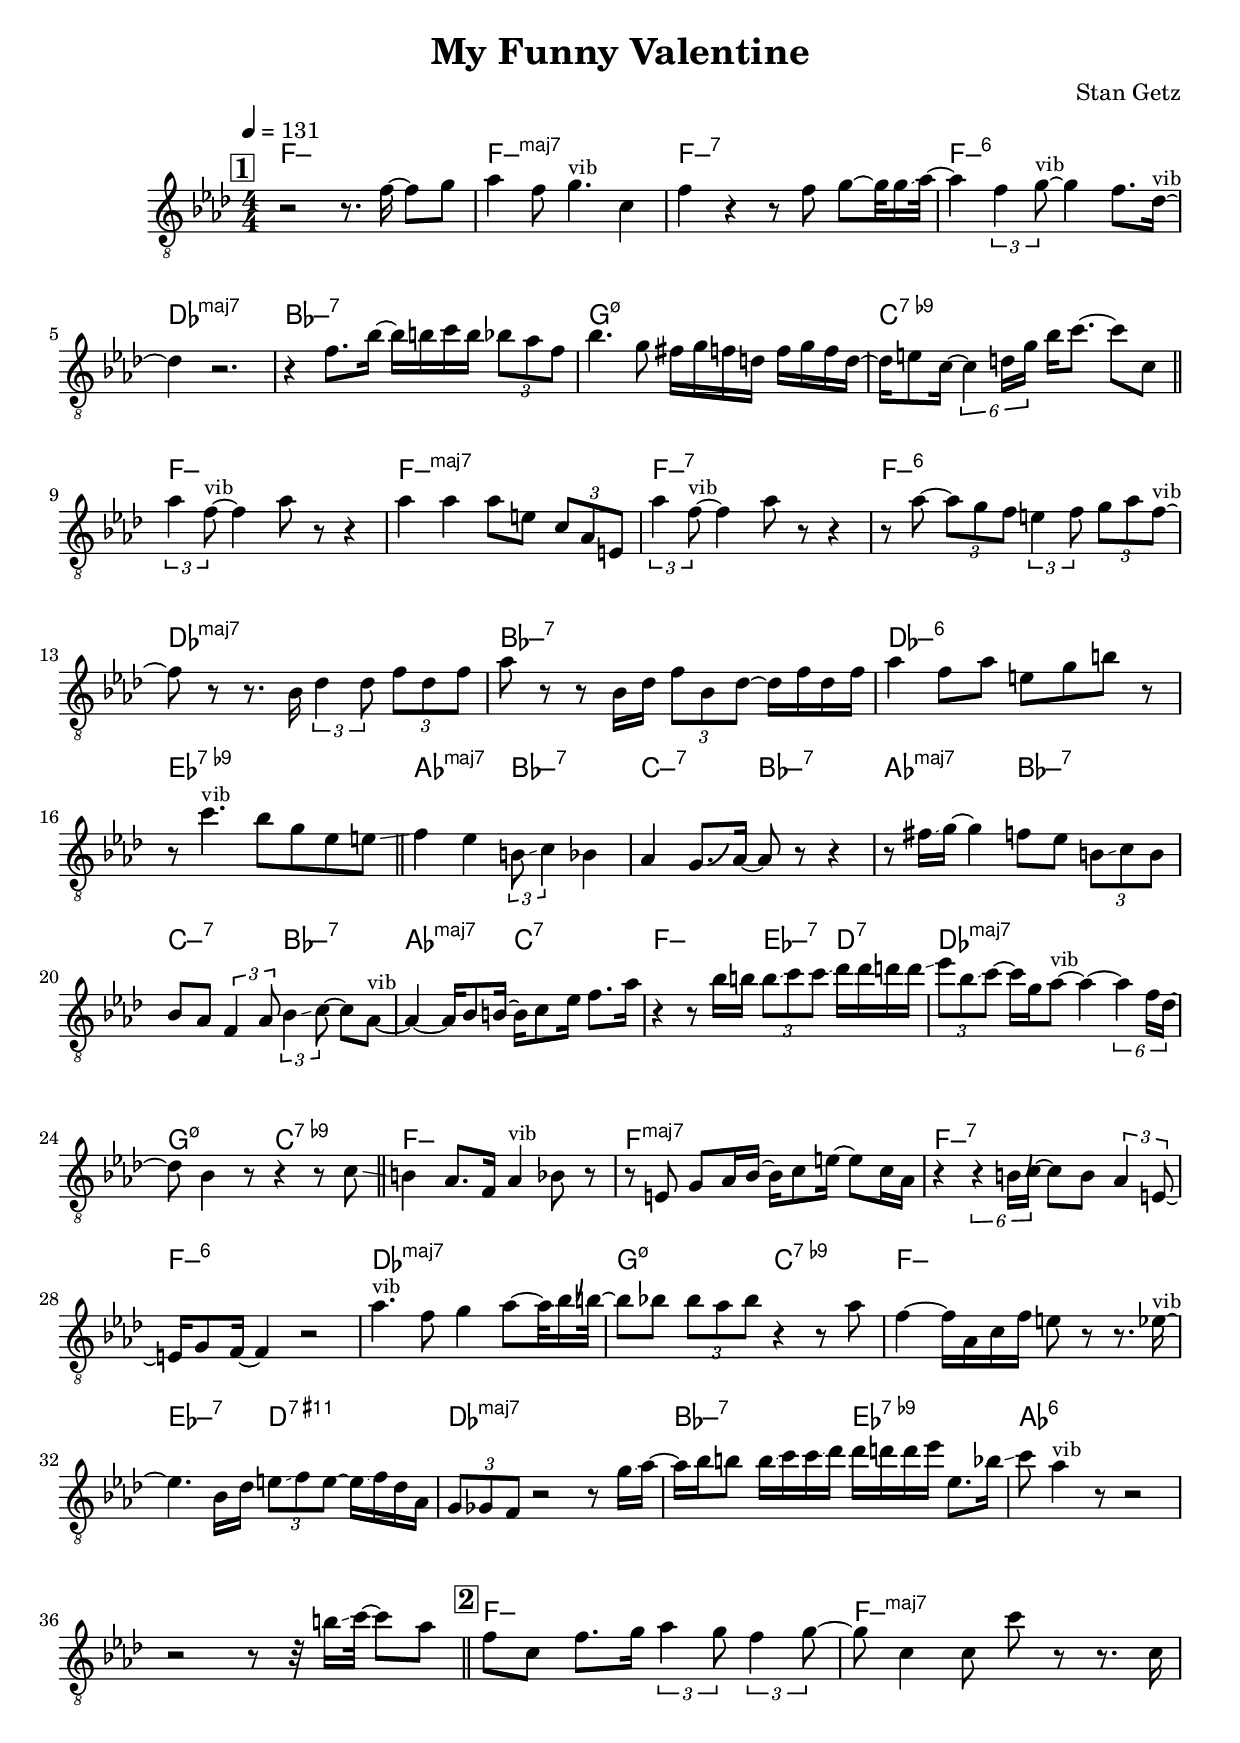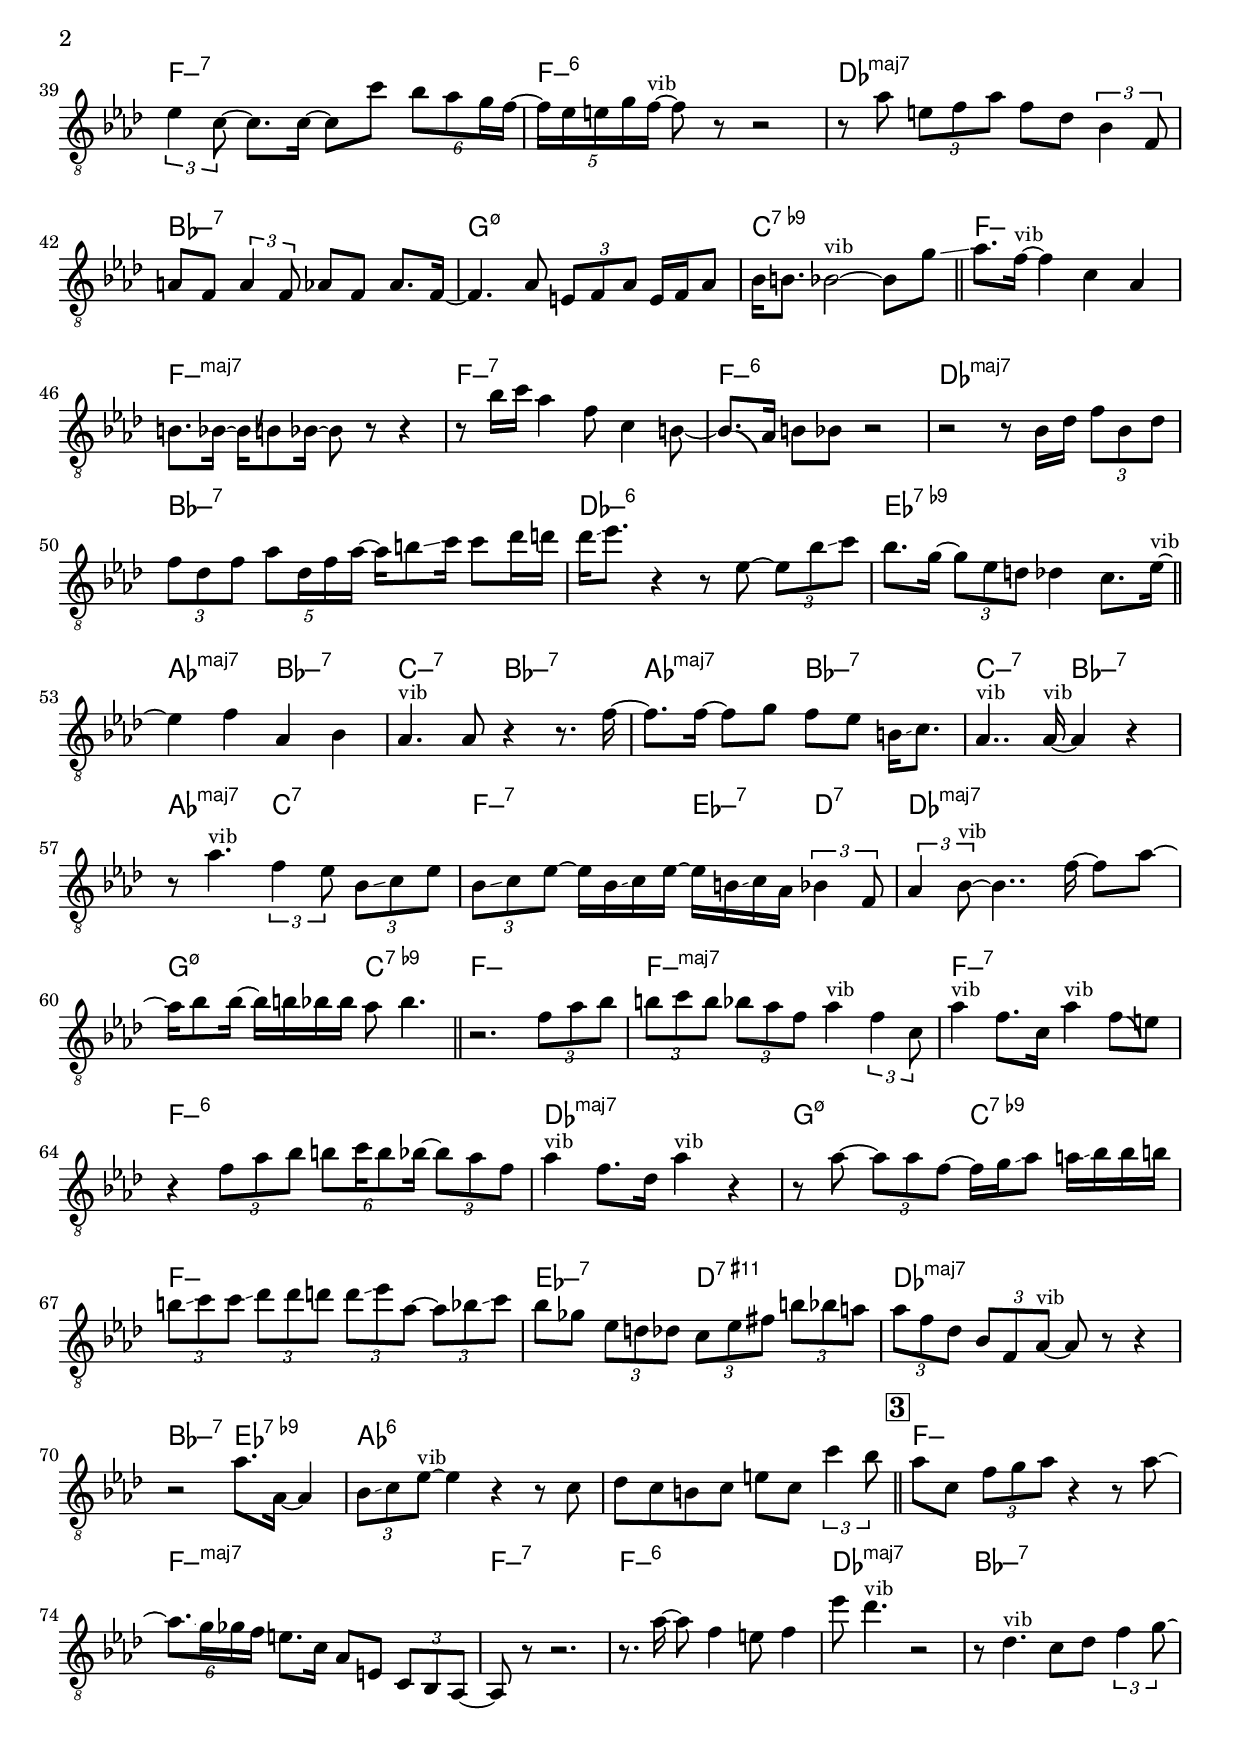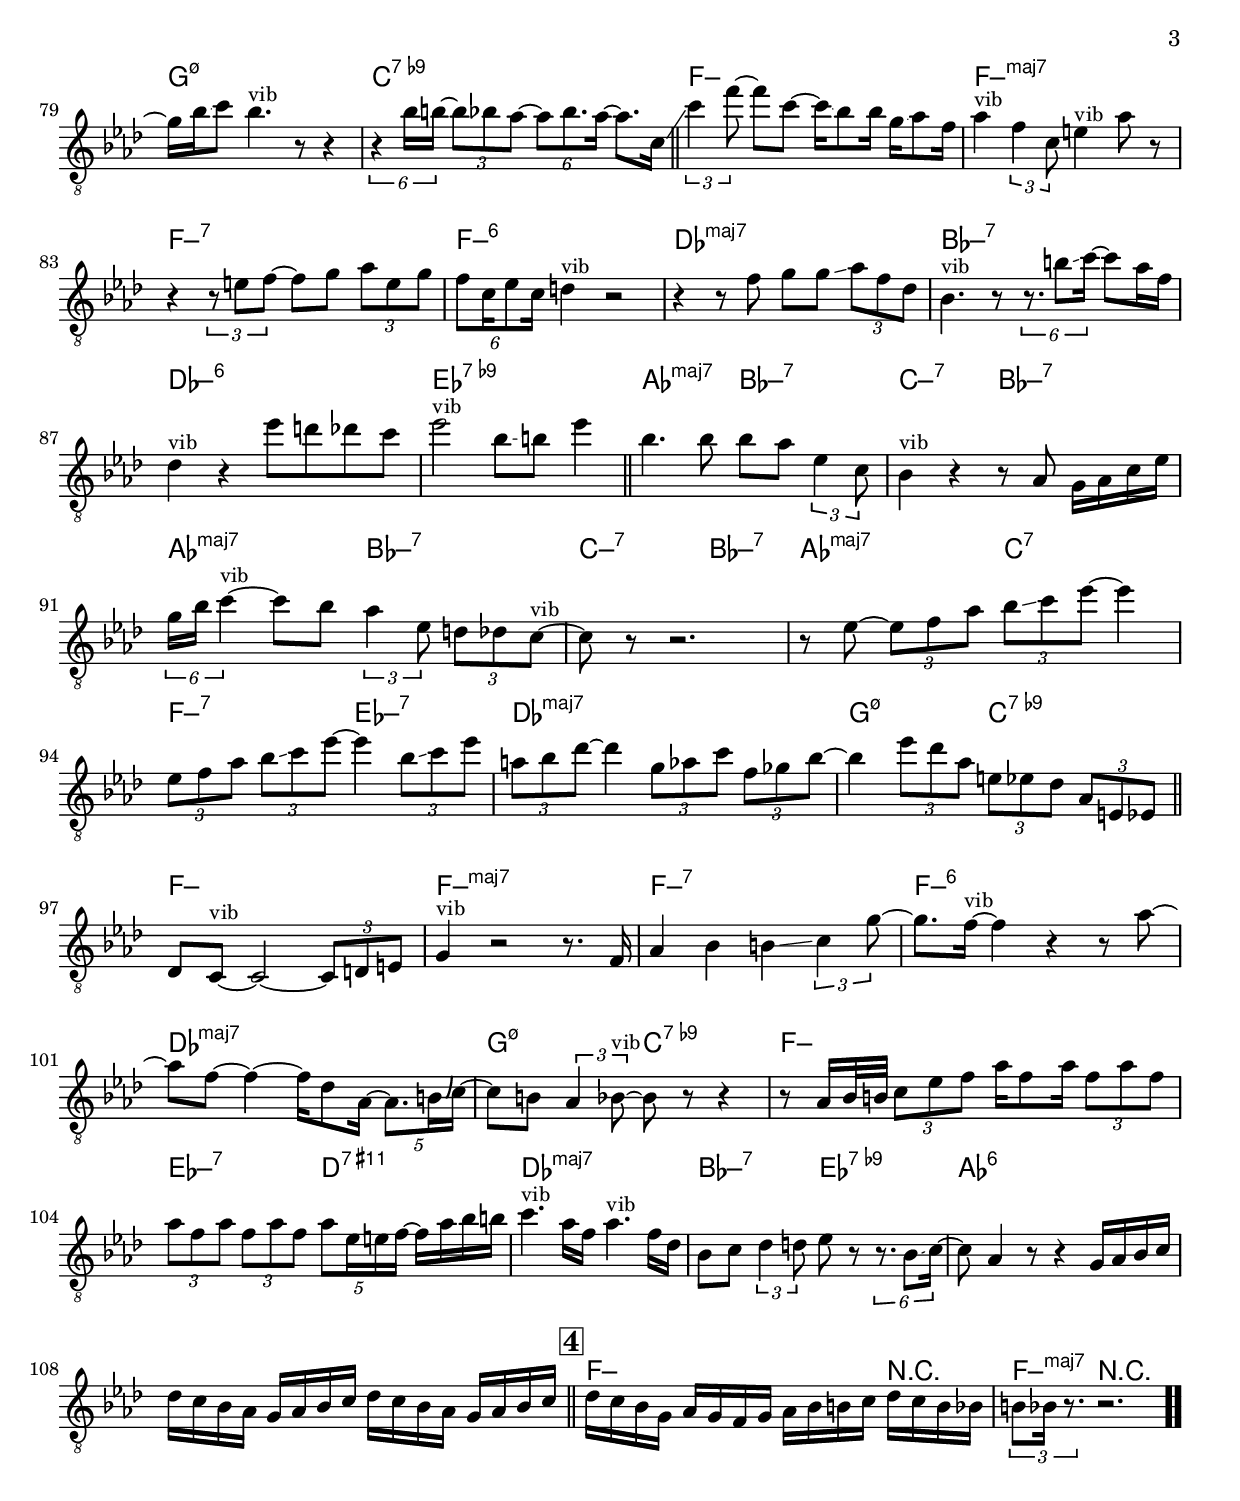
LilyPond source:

\version "2.13.2"

#(ly:set-option 'point-and-click #f)

\header {
  title = "My Funny Valentine"
  composer = "Stan Getz"
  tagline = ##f
}
global =
{
    \override Staff.TimeSignature #'style = #'()
    \time 4/4
    \clef "treble_8"
    \key f \minor
    \override Rest #'direction = #'0
    \override MultiMeasureRest #'staff-position = #0
}
\score
{
<<
    \transpose c' c'

    \new ChordNames { \chords {
      \set majorSevenSymbol = \markup { "maj7" }
      \set minorChordModifier = \markup { \char ##x2013 }
      
      | f1:min | f1:min7+maj | f1:min7 | f1:min6 | des1:maj | bes1:min7 | g1:min5-7 | c1:9- 
      | f1:min | f1:min7+maj | f1:min7 | f1:min6 | des1:maj | bes1:min7 | des1:min6 | es1:9- 
      | aes2:maj bes2:min7 | c2:min7 bes2:min7 | aes2:maj bes2:min7 | c2:min7 bes2:min7 | aes2:maj c2:7 | f2:min es4:min7 d4:7 | des1:maj | g2:min5-7 c2:9- 
      | f1:min | f1:maj | f1:min7 | f1:min6 | des1:maj | g2:min5-7 c2:9- | f1:min | es2:min7 d2:11+.9 
      | des1:maj | bes2:min7 es2:9- | aes1:6 | s1 | f1:min | f1:min7+maj | f1:min7 | f1:min6 
      | des1:maj | bes1:min7 | g1:min5-7 | c1:9- | f1:min | f1:min7+maj | f1:min7 | f1:min6 
      | des1:maj | bes1:min7 | des1:min6 | es1:9- | aes2:maj bes2:min7 | c2:min7 bes2:min7 | aes2:maj bes2:min7 | c2:min7 bes2:min7 
      | aes2:maj c2:7 | f2:min7 es4:min7 d4:7 | des1:maj | g2:min5-7 c2:9- | f1:min | f1:min7+maj | f1:min7 | f1:min6 
      | des1:maj | g2:min5-7 c2:9- | f1:min | es2:min7 d2:11+.9 | des1:maj | bes2:min7 es2:9- | aes1:6 | s1 
      | f1:min | f1:min7+maj | f1:min7 | f1:min6 | des1:maj | bes1:min7 | g1:min5-7 | c1:9- 
      | f1:min | f1:min7+maj | f1:min7 | f1:min6 | des1:maj | bes1:min7 | des1:min6 | es1:9- 
      | aes2:maj bes2:min7 | c2:min7 bes2:min7 | aes2:maj bes2:min7 | c2:min7 bes2:min7 | aes2:maj c2:7 | f2:min7 es2:min7 | des1:maj | g2:min5-7 c2:9- 
      | f1:min | f1:min7+maj | f1:min7 | f1:min6 | des1:maj | g2:min5-7 c2:9- | f1:min | es2:min7 d2:11+.9 
      | des1:maj | bes2:min7 es2:9- | aes1:6 | s1 | f2.:min r4 | f4:min7+maj r2.|
      }
      }

    \new Staff
    <<
    \transpose c' c'

    {
      \global
  		%\override Score.MetronomeMark #'transparent = ##t
  		%\override Score.MetronomeMark #'stencil = ##f
  		
  		\override HorizontalBracket #'direction = #UP
  		\override HorizontalBracket #'bracket-flare = #'(0 . 0)
  		
  		\override TextSpanner #'dash-fraction = #1.0
  		\override TextSpanner #'bound-details #'left #'text = \markup{ \concat{\draw-line #'(0 . -1.0) \draw-line #'(1.0 . 0) }}
  		\override TextSpanner #'bound-details #'right #'text = \markup{ \concat{ \draw-line #'(1.0 . 0) \draw-line #'(0 . -1.0) }}
          \set Score.markFormatter = #format-mark-box-numbers


      \tempo 4 = 131
      \set Score.currentBarNumber = #1
     
      \bar "||" \mark \default r2 r8. f'16~ f'8 g'8 
      | aes'4 f'8 g'4.^\markup{\left-align \small vib} c'4 
      | f'4 r4 r8 f'8 g'8~ g'32 g'16\glissando  aes'32~ 
      | aes'4 \tuplet 3/2 {f'4 g'8~^\markup{\left-align \small vib}} g'4 f'8. des'16~^\markup{\left-align \small vib} 
      | des'4 r2. 
      | r4 f'8. bes'16~ bes'16 b'16 c''16 b'16 \tuplet 3/2 {bes'8 aes'8 f'8} 
      | bes'4. g'8 fis'16 g'16 f'16 d'16 f'16 g'16 f'16 d'16~ 
      | d'16 e'8 c'16~ \tuplet 6/4 {c'4 d'16 g'16} bes'16 c''8.~ c''8 c'8 
      \bar "||" \tuplet 3/2 {aes'4 f'8~^\markup{\left-align \small vib}} f'4 aes'8 r8 r4 
      | aes'4 aes'4 aes'8 e'8 \tuplet 3/2 {c'8 aes8 e8} 
      | \tuplet 3/2 {aes'4 f'8~^\markup{\left-align \small vib}} f'4 aes'8 r8 r4 
      | r8 aes'8~ \tuplet 3/2 {aes'8 g'8 f'8} \tuplet 3/2 {e'4 f'8} \tuplet 3/2 {g'8 aes'8 f'8~^\markup{\left-align \small vib}} 
      | f'8 r8 r8. bes16 \tuplet 3/2 {des'4 des'8} \tuplet 3/2 {f'8 des'8 f'8} 
      | aes'8 r8 r8 bes16 des'16 \tuplet 3/2 {f'8 bes8 des'8~} des'16 f'16 des'16 f'16 
      | aes'4 f'8 aes'8 e'8 g'8 b'8 r8 
      | r8 c''4.^\markup{\left-align \small vib} bes'8 g'8 es'8 e'8\glissando  
      \bar "||" f'4 es'4 \tuplet 3/2 {b8\glissando  c'4} bes4 
      | aes4 g8.\bendAfter #+4  aes16~ aes8 r8 r4 
      | r8 fis'16\glissando  g'16~ g'4 f'8 es'8 \tuplet 3/2 {b8\glissando  c'8 b8} 
      | bes8 aes8 \tuplet 3/2 {f4 aes8} \tuplet 3/2 {bes4\glissando  c'8~} c'8 aes8~^\markup{\left-align \small vib} 
      | aes4~ aes16 bes8\glissando  b16~ b16 c'8 es'16 f'8. aes'16 
      | r4 r8 bes'16\glissando  b'16 \tuplet 3/2 {b'8\glissando  c''8 c''8\glissando } des''16 des''16\glissando  d''16 d''16\glissando  
      | \tuplet 3/2 {es''8 bes'8\glissando  c''8~} c''16 g'16\glissando  aes'8~^\markup{\left-align \small vib} aes'4~ \tuplet 6/4 {aes'4 f'16 des'16~} 
      | des'8 bes4 r8 r4 r8 c'8\glissando  
      \bar "||" b4 aes8. f16 aes4^\markup{\left-align \small vib} bes8 r8 
      | r8 e8 g8 aes16 bes16~ bes16 c'8 e'16~ e'8 c'16 aes16 
      | r4 \tuplet 6/4 {r4 b16\bendAfter #+4  c'16~} c'8 b8 \tuplet 3/2 {aes4 e8~} 
      | e16 g8 f16~ f4 r2 
      | aes'4.^\markup{\left-align \small vib} f'8 g'4 aes'8~ aes'32 bes'16\bendAfter #+4  b'32~ 
      | b'8 bes'8 \tuplet 3/2 {bes'8 aes'8 bes'8} r4 r8 aes'8 
      | f'4~ f'16 aes16 c'16 f'16 e'8 r8 r8. es'16~^\markup{\left-align \small vib} 
      | es'4. bes16 des'16 \tuplet 3/2 {e'8\glissando  f'8 e'8~} e'16\glissando  f'16 des'16 aes16 
      | \tuplet 3/2 {g8 ges8 f8} r2 r8 g'16\glissando  aes'16~ 
      | aes'16 bes'16 b'8 b'16\glissando  c''16 c''16\glissando  des''16 des''16\glissando  d''16 d''16 es''16 es'8. bes'16\glissando  
      | c''8 aes'4^\markup{\left-align \small vib} r8 r2 
      | r2 r8 r32 b'16\glissando  c''32~ c''8 aes'8 
      \bar "||" \mark \default f'8 c'8 f'8. g'16 \tuplet 3/2 {aes'4 g'8} \tuplet 3/2 {f'4 g'8~} 
      | g'8 c'4 c'8 c''8 r8 r8. c'16 
      | \tuplet 3/2 {es'4 c'8~} c'8. c'16~ c'8 c''8 \tuplet 6/4 {bes'8 aes'8 g'16 f'16~} 
      | \tuplet 5/4 {f'16 es'16 e'16 g'16 f'16~^\markup{\left-align \small vib}} f'8 r8 r2 
      | r8 aes'8 \tuplet 3/2 {e'8 f'8 aes'8} f'8 des'8 \tuplet 3/2 {bes4 f8} 
      | a8 f8 \tuplet 3/2 {a4 f8} aes8 f8 aes8. f16~ 
      | f4. aes8 \tuplet 3/2 {e8 f8 aes8} e16 f16 aes8 
      | bes16\glissando  b8. bes2~^\markup{\left-align \small vib} bes8 g'8\glissando  
      \bar "||" aes'8. f'16~^\markup{\left-align \small vib} f'4 c'4 aes4 
      | b8. bes16~ bes16\bendAfter #+4  b8 bes16~ bes8 r8 r4 
      | r8 bes'16 c''16 aes'4 f'8 c'4 b8~ 
      | b8.\bendAfter #-4  aes16 b8\glissando  bes8 r2 
      | r2 r8 bes16 des'16 \tuplet 3/2 {f'8 bes8 des'8} 
      | \tuplet 3/2 {f'8 des'8 f'8} \tuplet 5/4 {aes'8 des'16 f'16 aes'16~} aes'16 b'8\glissando  c''16 c''8 des''16\glissando  d''16 
      | des''16\glissando  es''8. r4 r8 es'8~ \tuplet 3/2 {es'8 bes'8\glissando  c''8} 
      | bes'8. g'16~ \tuplet 3/2 {g'8 es'8 d'8} des'4 c'8. es'16~^\markup{\left-align \small vib} 
      \bar "||" es'4 f'4 aes4 bes4 
      | aes4.^\markup{\left-align \small vib} aes8 r4 r8. f'16~ 
      | f'8. f'16~ f'8 g'8 f'8 es'8 b16\glissando  c'8. 
      | aes4..^\markup{\left-align \small vib} aes16~^\markup{\left-align \small vib} aes4 r4 
      | r8 aes'4.^\markup{\left-align \small vib} \tuplet 3/2 {f'4 es'8} \tuplet 3/2 {bes8\glissando  c'8 es'8} 
      | \tuplet 3/2 {bes8\glissando  c'8 es'8~} es'16 bes16\glissando  c'16 es'16~ es'16 b16\glissando  c'16 aes16 \tuplet 3/2 {bes4 f8} 
      | \tuplet 3/2 {aes4 bes8~^\markup{\left-align \small vib}} bes4.. f'16~ f'8 aes'8~ 
      | aes'16 bes'8 bes'16~ bes'16\glissando  b'16 bes'16 bes'16 aes'8 bes'4. 
      \bar "||" r2. \tuplet 3/2 {f'8 aes'8 bes'8} 
      | \tuplet 3/2 {b'8 c''8 b'8} \tuplet 3/2 {bes'8 aes'8 f'8} aes'4^\markup{\left-align \small vib} \tuplet 3/2 {f'4 c'8} 
      | aes'4^\markup{\left-align \small vib} f'8. c'16 aes'4^\markup{\left-align \small vib} f'8\bendAfter #-4  e'8 
      | r4 \tuplet 3/2 {f'8 aes'8 bes'8} \tuplet 6/4 {b'8 c''16 b'8 bes'16~} \tuplet 3/2 {bes'8 aes'8 f'8} 
      | aes'4^\markup{\left-align \small vib} f'8. des'16 aes'4^\markup{\left-align \small vib} r4 
      | r8 aes'8~ \tuplet 3/2 {aes'8 aes'8 f'8~} f'16 g'16\glissando  aes'8 a'16\glissando  bes'16 bes'16\glissando  b'16 
      | \tuplet 3/2 {b'8\glissando  c''8 c''8\glissando } \tuplet 3/2 {des''8 des''8\glissando  d''8} \tuplet 3/2 {d''8\glissando  es''8 aes'8~} \tuplet 3/2 {aes'8 bes'8\glissando  c''8} 
      | bes'8 ges'8 \tuplet 3/2 {es'8 d'8 des'8} \tuplet 3/2 {c'8 es'8 fis'8} \tuplet 3/2 {b'8 bes'8 a'8} 
      | \tuplet 3/2 {aes'8 f'8 des'8} \tuplet 3/2 {bes8 f8 aes8~^\markup{\left-align \small vib}} aes8 r8 r4 
      | r2 aes'8. aes16~ aes4 
      | \tuplet 3/2 {bes8\glissando  c'8 es'8~^\markup{\left-align \small vib}} es'4 r4 r8 c'8 
      | des'8 c'8 b8 c'8 e'8 c'8 \tuplet 3/2 {c''4 bes'8} 
      \bar "||" \mark \default aes'8 c'8 \tuplet 3/2 {f'8 g'8 aes'8} r4 r8 aes'8~ 
      | \tuplet 6/4 {aes'8.\glissando  g'16 ges'16 f'16} e'8. c'16 aes8 e8 \tuplet 3/2 {c8 bes,8 aes,8~} 
      | aes,8 r8 r2. 
      | r8. aes'16~ aes'8 f'4 e'8 f'4 
      | es''8 des''4.^\markup{\left-align \small vib} r2 
      | r8 des'4.^\markup{\left-align \small vib} c'8 des'8 \tuplet 3/2 {f'4 g'8~} 
      | g'16 bes'16\glissando  c''8 bes'4.^\markup{\left-align \small vib} r8 r4 
      | \tuplet 6/4 {r4 bes'16\glissando  b'16~} \tuplet 3/2 {b'8 bes'8 aes'8~} \tuplet 6/4 {aes'8 bes'8. aes'16~} aes'8. c'16\glissando  
      \bar "||" \tuplet 3/2 {c''4 f''8~} f''8 c''8~ c''16\glissando  bes'8 bes'16 g'16\glissando  aes'8 f'16 
      | aes'4^\markup{\left-align \small vib} \tuplet 3/2 {f'4 c'8} e'4^\markup{\left-align \small vib} aes'8 r8 
      | r4 \tuplet 3/2 {r8 e'8 f'8~} f'8 g'8 \tuplet 3/2 {aes'8 e'8 g'8} 
      | \tuplet 6/4 {f'8 c'16 es'8 c'16} d'4^\markup{\left-align \small vib} r2 
      | r4 r8 f'8 g'8 g'8\glissando  \tuplet 3/2 {aes'8 f'8 des'8} 
      | bes4.^\markup{\left-align \small vib} r8 \tuplet 6/4 {r8. b'8\glissando  c''16~} c''8 aes'16 f'16 
      | des'4^\markup{\left-align \small vib} r4 es''8 d''8 des''8 c''8 
      | es''2^\markup{\left-align \small vib} bes'8\glissando  b'8 es''4 
      \bar "||" bes'4. bes'8 bes'8 aes'8 \tuplet 3/2 {es'4 c'8} 
      | bes4^\markup{\left-align \small vib} r4 r8 aes8 g16 aes16 c'16 es'16 
      | \tuplet 6/4 {g'16 bes'16 c''4~^\markup{\left-align \small vib}} c''8 bes'8 \tuplet 3/2 {aes'4 es'8} \tuplet 3/2 {d'8 des'8 c'8~^\markup{\left-align \small vib}} 
      | c'8 r8 r2. 
      | r8 es'8~ \tuplet 3/2 {es'8 f'8 aes'8} \tuplet 3/2 {bes'8\glissando  c''8 es''8~} es''4 
      | \tuplet 3/2 {es'8 f'8 aes'8} \tuplet 3/2 {bes'8\glissando  c''8 es''8~} es''4 \tuplet 3/2 {bes'8\glissando  c''8 es''8} 
      | \tuplet 3/2 {a'8 bes'8 des''8~} des''4 \tuplet 3/2 {g'8 aes'8 c''8} \tuplet 3/2 {f'8 ges'8 bes'8~} 
      | bes'4 \tuplet 3/2 {es''8 des''8 aes'8} \tuplet 3/2 {e'8 es'8 des'8} \tuplet 3/2 {aes8 e8 es8} 
      \bar "||" des8 c8~^\markup{\left-align \small vib} c2~ \tuplet 3/2 {c8 d8 e8} 
      | g4^\markup{\left-align \small vib} r2 r8. f16 
      | aes4 bes4 b4\glissando  \tuplet 3/2 {c'4 g'8~} 
      | g'8. f'16~^\markup{\left-align \small vib} f'4 r4 r8 aes'8~ 
      | aes'8 f'8~ f'4~ f'16 des'8 aes16~ \tuplet 5/4 {aes8. b16\bendAfter #+4  c'16~} 
      | c'8 b8 \tuplet 3/2 {aes4 bes8~^\markup{\left-align \small vib}} bes8 r8 r4 
      | r8 aes16 bes32 b32 \tuplet 3/2 {c'8 es'8 f'8} aes'16 f'8 aes'16 \tuplet 3/2 {f'8 aes'8 f'8} 
      | \tuplet 3/2 {aes'8 f'8 aes'8} \tuplet 3/2 {f'8 aes'8 f'8} \tuplet 5/4 {aes'8 es'16\glissando  e'16 f'16~} f'16 aes'16 bes'16\glissando  b'16 
      | c''4.^\markup{\left-align \small vib} aes'16 f'16 aes'4.^\markup{\left-align \small vib} f'16 des'16 
      | bes8 c'8 \tuplet 3/2 {des'4 d'8} es'8 r8 \tuplet 6/4 {r8. bes8\glissando  c'16~} 
      | c'8 aes4 r8 r4 g16 aes16 bes16 c'16 
      | des'16 c'16 bes16 aes16 g16 aes16 bes16 c'16 des'16 c'16 bes16 aes16 g16 aes16 bes16 c'16 
      \bar "||" \mark \default des'16 c'16 bes16 g16 aes16 g16 f16 g16 aes16 bes16 b16 c'16 des'16 c'16 b16 bes16 
      | \tuplet 3/2 {b8 bes16 r8.} r2.\bar  ".."
    }
    >>
>>    
}
